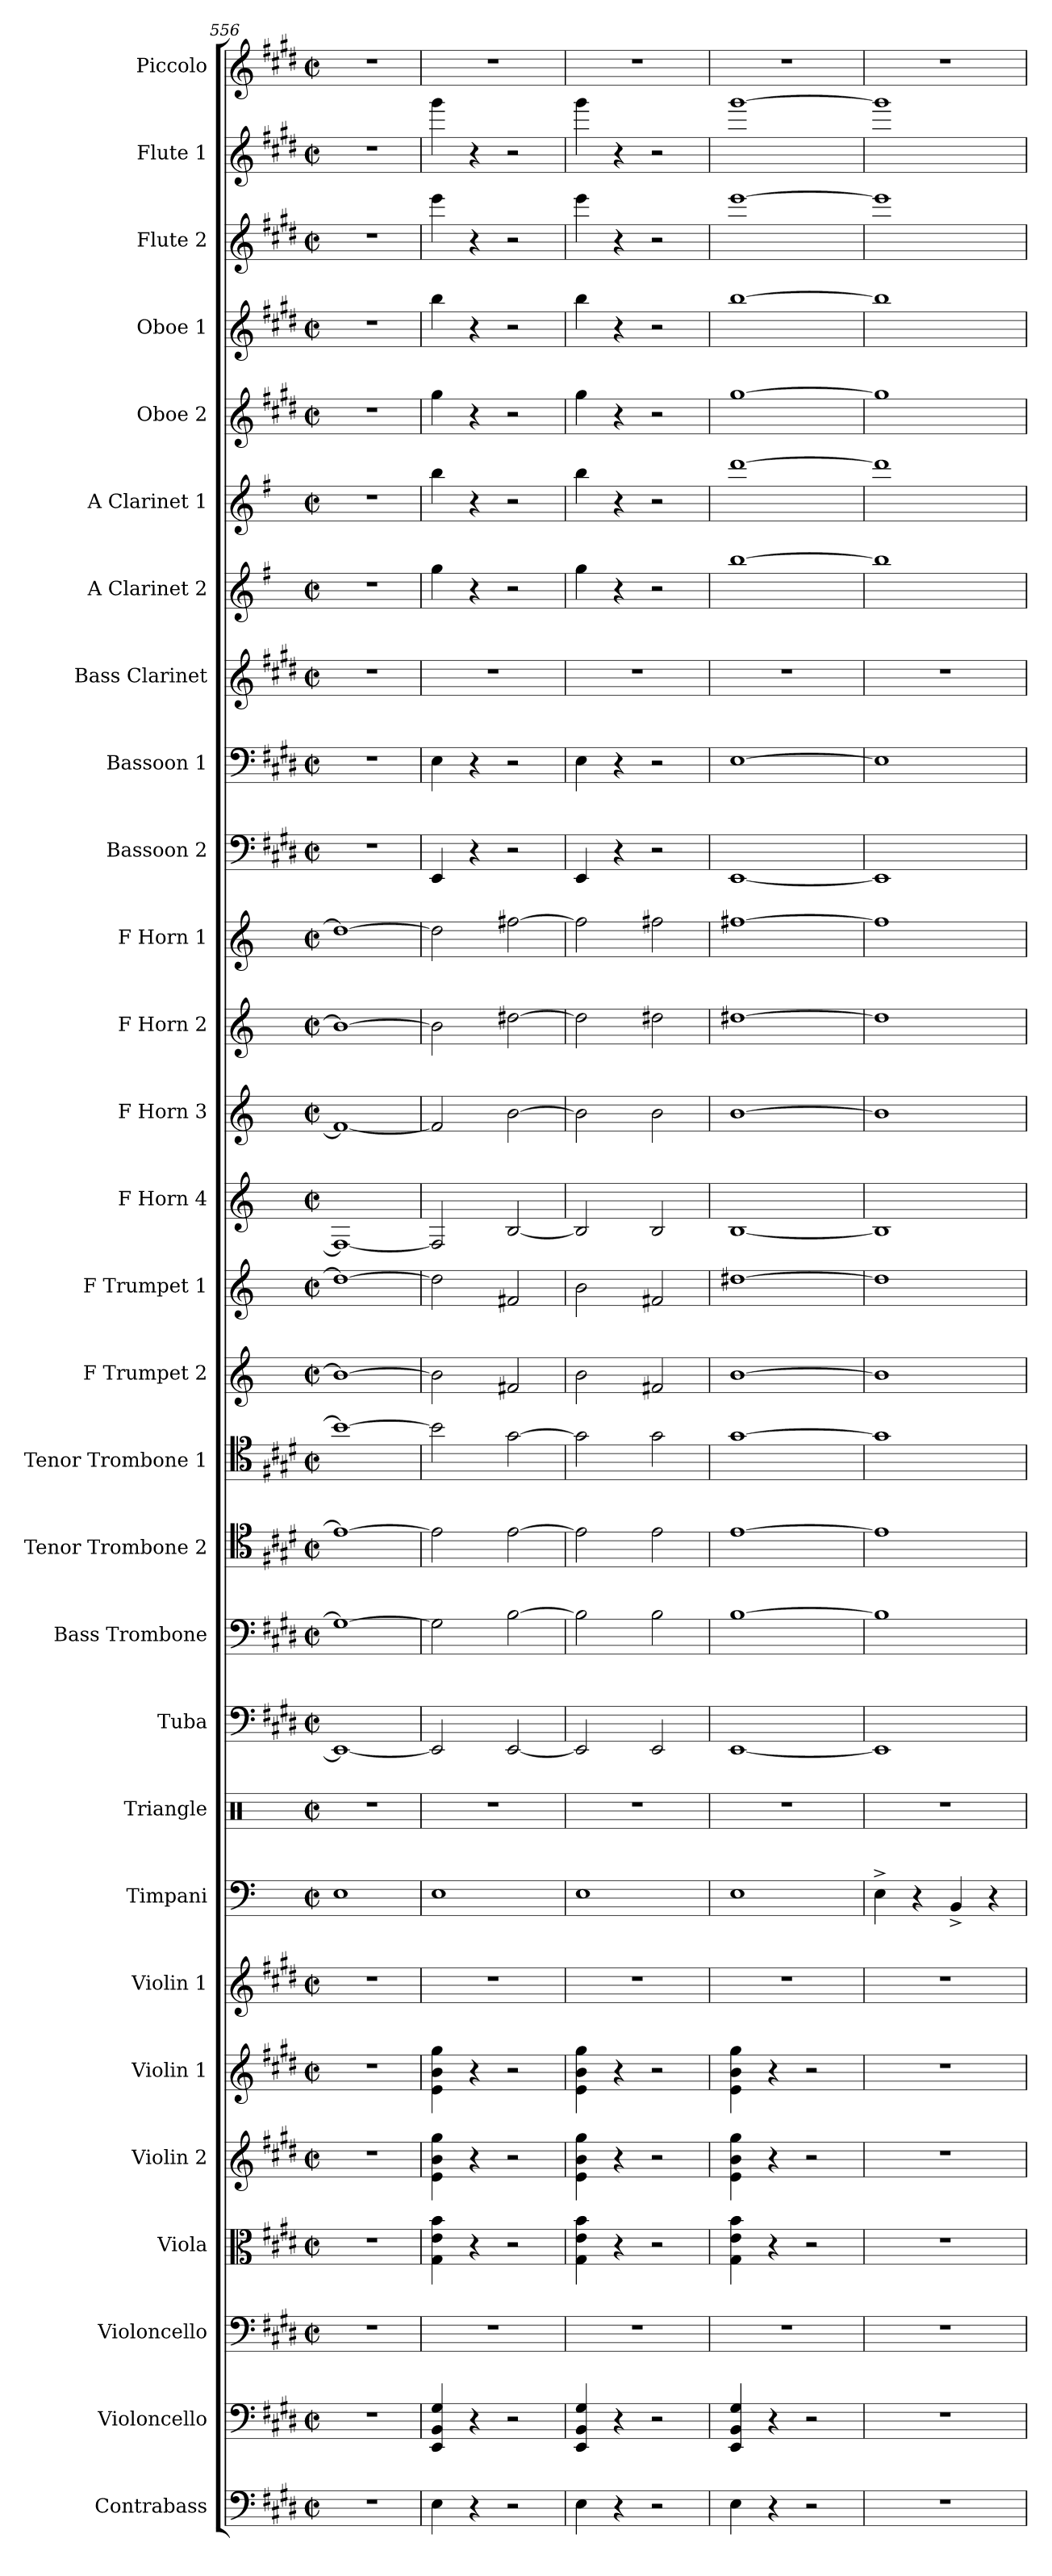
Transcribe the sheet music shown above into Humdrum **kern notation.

**kern	**dynam	**kern	**dynam	**kern	**kern	**dynam	**kern	**dynam	**kern	**dynam	**kern	**kern	**dynam	**kern	**kern	**dynam	**kern	**dynam	**kern	**dynam	**kern	**dynam	**kern	**dynam	**kern	**dynam	**kern	**dynam	**kern	**dynam	**kern	**dynam	**kern	**dynam	**kern	**dynam	**kern	**dynam	**kern	**kern	**dynam	**kern	**dynam	**kern	**dynam	**kern	**dynam	**kern	**dynam	**kern	**dynam	**kern
*part29	*part29	*part28	*part28	*part27	*part26	*part26	*part25	*part25	*part24	*part24	*part23	*part22	*part22	*part21	*part20	*part20	*part19	*part19	*part18	*part18	*part17	*part17	*part16	*part16	*part15	*part15	*part14	*part14	*part13	*part13	*part12	*part12	*part11	*part11	*part10	*part10	*part9	*part9	*part8	*part7	*part7	*part6	*part6	*part5	*part5	*part4	*part4	*part3	*part3	*part2	*part2	*part1
*staff29	*staff29	*staff28	*staff28	*staff27	*staff26	*staff26	*staff25	*staff25	*staff24	*staff24	*staff23	*staff22	*staff22	*staff21	*staff20	*staff20	*staff19	*staff19	*staff18	*staff18	*staff17	*staff17	*staff16	*staff16	*staff15	*staff15	*staff14	*staff14	*staff13	*staff13	*staff12	*staff12	*staff11	*staff11	*staff10	*staff10	*staff9	*staff9	*staff8	*staff7	*staff7	*staff6	*staff6	*staff5	*staff5	*staff4	*staff4	*staff3	*staff3	*staff2	*staff2	*staff1
*I"Contrabass	*	*I"Violoncello	*	*I"Violoncello	*I"Viola	*	*I"Violin 2	*	*I"Violin 1	*	*I"Violin 1	*I"Timpani	*	*I"Triangle	*I"Tuba	*	*I"Bass Trombone	*	*I"Tenor Trombone 2	*	*I"Tenor Trombone 1	*	*I"F Trumpet 2	*	*I"F Trumpet 1	*	*I"F Horn 4	*	*I"F Horn 3	*	*I"F Horn 2	*	*I"F Horn 1	*	*I"Bassoon 2	*	*I"Bassoon 1	*	*I"Bass Clarinet	*I"A Clarinet 2	*	*I"A Clarinet 1	*	*I"Oboe 2	*	*I"Oboe 1	*	*I"Flute 2	*	*I"Flute 1	*	*I"Piccolo
*I'Cb	*	*I'Vc	*	*I'Vc	*I'Vla	*	*I'Vln 2	*	*I'Vln 1	*	*I'Vln 1	*I'Timp	*	*I'Trgl	*I'Tba	*	*I'B.Tbn	*	*I'Tbn 2	*	*I'Tbn 1	*	*I'Tpt 2	*	*I'Tpt 1	*	*I'Hn 4	*	*I'Hn 3	*	*I'Hn 2	*	*I'Hn 1	*	*I'Bsn 2	*	*I'Bsn 1	*	*I'B.Cl	*I'Cl 2	*	*I'Cl 1	*	*I'Ob 2	*	*I'Ob 1	*	*I'Fl 2	*	*I'Fl 1	*	*I'Picc
*clefF4	*	*clefF4	*	*clefF4	*clefC3	*	*clefG2	*	*clefG2	*	*clefG2	*clefF4	*	*clefX	*clefF4	*	*clefF4	*	*clefC4	*	*clefC4	*	*clefG2	*	*clefG2	*	*clefG2	*	*clefG2	*	*clefG2	*	*clefG2	*	*clefF4	*	*clefF4	*	*clefG2	*clefG2	*	*clefG2	*	*clefG2	*	*clefG2	*	*clefG2	*	*clefG2	*	*clefG2
*ITrd7c12	*	*	*	*	*	*	*	*	*	*	*	*	*	*	*	*	*	*	*	*	*	*	*ITrd-3c-5	*	*ITrd-3c-5	*	*ITrd4c7	*	*ITrd4c7	*	*ITrd4c7	*	*ITrd4c7	*	*	*	*	*	*ITrd8c14	*ITrd2c3	*	*ITrd2c3	*	*	*	*	*	*	*	*	*	*ITrd-7c-12
*k[f#c#g#d#]	*	*k[f#c#g#d#]	*	*k[f#c#g#d#]	*k[f#c#g#d#]	*	*k[f#c#g#d#]	*	*k[f#c#g#d#]	*	*k[f#c#g#d#]	*k[]	*	*k[]	*k[f#c#g#d#]	*	*k[f#c#g#d#]	*	*k[f#c#g#d#]	*	*k[f#c#g#d#]	*	*k[b-]	*	*k[b-]	*	*k[b-]	*	*k[b-]	*	*k[b-]	*	*k[b-]	*	*k[f#c#g#d#]	*	*k[f#c#g#d#]	*	*k[f#c#g#d#]	*k[f#c#g#d#]	*	*k[f#c#g#d#]	*	*k[f#c#g#d#]	*	*k[f#c#g#d#]	*	*k[f#c#g#d#]	*	*k[f#c#g#d#]	*	*k[f#c#g#d#]
*M2/2	*	*M2/2	*	*M2/2	*M2/2	*	*M2/2	*	*M2/2	*	*M2/2	*M2/2	*	*M2/2	*M2/2	*	*M2/2	*	*M2/2	*	*M2/2	*	*M2/2	*	*M2/2	*	*M2/2	*	*M2/2	*	*M2/2	*	*M2/2	*	*M2/2	*	*M2/2	*	*M2/2	*M2/2	*	*M2/2	*	*M2/2	*	*M2/2	*	*M2/2	*	*M2/2	*	*M2/2
*met(c|)	*	*met(c|)	*	*met(c|)	*met(c|)	*	*met(c|)	*	*met(c|)	*	*met(c|)	*met(c|)	*	*met(c|)	*met(c|)	*	*met(c|)	*	*met(c|)	*	*met(c|)	*	*met(c|)	*	*met(c|)	*	*met(c|)	*	*met(c|)	*	*met(c|)	*	*met(c|)	*	*met(c|)	*	*met(c|)	*	*met(c|)	*met(c|)	*	*met(c|)	*	*met(c|)	*	*met(c|)	*	*met(c|)	*	*met(c|)	*	*met(c|)
=556	=556	=556	=556	=556	=556	=556	=556	=556	=556	=556	=556	=556	=556	=556	=556	=556	=556	=556	=556	=556	=556	=556	=556	=556	=556	=556	=556	=556	=556	=556	=556	=556	=556	=556	=556	=556	=556	=556	=556	=556	=556	=556	=556	=556	=556	=556	=556	=556	=556	=556	=556	=556
1r	.	1r	.	1r	1r	.	1r	.	1r	.	1r	1E	.	1r	1EE_	.	1G#_	.	1e_	.	1b_	.	1ee_	.	1gg#_	.	1BB_	.	1B_	.	1e_	.	1g#_	.	1r	.	1r	.	1r	1r	.	1r	.	1r	.	1r	.	1r	.	1r	.	1r
=557	=557	=557	=557	=557	=557	=557	=557	=557	=557	=557	=557	=557	=557	=557	=557	=557	=557	=557	=557	=557	=557	=557	=557	=557	=557	=557	=557	=557	=557	=557	=557	=557	=557	=557	=557	=557	=557	=557	=557	=557	=557	=557	=557	=557	=557	=557	=557	=557	=557	=557	=557	=557
4EE\	.	4EE/ 4BB/ 4G#/	.	1r	4G#\ 4e\ 4b\	.	4e\ 4b\ 4gg#\	.	4e\ 4b\ 4gg#\	.	1r	1E	.	1r	2EE/]	.	2G#\]	.	2e\]	.	2b\]	.	2ee\]	.	2gg#\]	.	2BB/]	.	2B/]	.	2e\]	.	2g#\]	.	4EE/	.	4E\	.	1r	4ee\	.	4gg#\	.	4gg#\	.	4bb\	.	4eee\	.	4ggg#\	.	1r
4r	.	4r	.	.	4r	.	4r	.	4r	.	.	.	.	.	.	.	.	.	.	.	.	.	.	.	.	.	.	.	.	.	.	.	.	.	4r	.	4r	.	.	4r	.	4r	.	4r	.	4r	.	4r	.	4r	.	.
2r	.	2r	.	.	2r	.	2r	.	2r	.	.	.	.	.	[2EE/	.	[2B\	.	[2e\	.	[2g#\	.	2bn/	.	2bn/	.	[2E/	.	[2e\	.	[2g#X\	.	[2bn\	.	2r	.	2r	.	.	2r	.	2r	.	2r	.	2r	.	2r	.	2r	.	.
=558	=558	=558	=558	=558	=558	=558	=558	=558	=558	=558	=558	=558	=558	=558	=558	=558	=558	=558	=558	=558	=558	=558	=558	=558	=558	=558	=558	=558	=558	=558	=558	=558	=558	=558	=558	=558	=558	=558	=558	=558	=558	=558	=558	=558	=558	=558	=558	=558	=558	=558	=558	=558
!	!LO:DY:b	!	!	!	!	!	!	!	!	!	!	!	!	!	!	!	!	!	!	!	!	!	!	!	!	!	!	!	!	!	!	!	!	!	!	!	!	!	!	!	!	!	!	!	!	!	!	!	!	!	!	!
!	!LO:DY:n=1:b	!	!LO:DY:b	!	!	!	!	!	!	!	!	!	!	!	!	!	!	!	!	!	!	!	!	!	!	!	!	!	!	!	!	!	!	!	!	!	!	!	!	!	!	!	!	!	!	!	!	!	!	!	!	!
!	!	!	!LO:DY:n=1:b	!	!	!LO:DY:b	!	!	!	!	!	!	!	!	!	!	!	!	!	!	!	!	!	!	!	!	!	!	!	!	!	!	!	!	!	!	!	!	!	!	!	!	!	!	!	!	!	!	!	!	!	!
!	!	!	!	!	!	!LO:DY:n=1:b	!	!LO:DY:b	!	!	!	!	!	!	!	!	!	!	!	!	!	!	!	!	!	!	!	!	!	!	!	!	!	!	!	!	!	!	!	!	!	!	!	!	!	!	!	!	!	!	!	!
!	!	!	!	!	!	!	!	!LO:DY:n=1:b	!	!LO:DY:b	!	!	!	!	!	!	!	!	!	!	!	!	!	!	!	!	!	!	!	!	!	!	!	!	!	!	!	!	!	!	!	!	!	!	!	!	!	!	!	!	!	!
!	!	!	!	!	!	!	!	!	!	!LO:DY:n=1:b	!	!	!LO:DY:b	!	!	!	!	!	!	!	!	!	!	!	!	!	!	!	!	!	!	!	!	!	!	!	!	!	!	!	!	!	!	!	!	!	!	!	!	!	!	!
!	!	!	!	!	!	!	!	!	!	!	!	!	!LO:DY:n=1:b	!	!	!LO:DY:b	!	!	!	!	!	!	!	!	!	!	!	!	!	!	!	!	!	!	!	!	!	!	!	!	!	!	!	!	!	!	!	!	!	!	!	!
!	!	!	!	!	!	!	!	!	!	!	!	!	!	!	!	!LO:DY:n=1:b	!	!LO:DY:b	!	!	!	!	!	!	!	!	!	!	!	!	!	!	!	!	!	!	!	!	!	!	!	!	!	!	!	!	!	!	!	!	!	!
!	!	!	!	!	!	!	!	!	!	!	!	!	!	!	!	!	!	!LO:DY:n=1:b	!	!LO:DY:b	!	!	!	!	!	!	!	!	!	!	!	!	!	!	!	!	!	!	!	!	!	!	!	!	!	!	!	!	!	!	!	!
!	!	!	!	!	!	!	!	!	!	!	!	!	!	!	!	!	!	!	!	!LO:DY:n=1:b	!	!LO:DY:b	!	!	!	!	!	!	!	!	!	!	!	!	!	!	!	!	!	!	!	!	!	!	!	!	!	!	!	!	!	!
!	!	!	!	!	!	!	!	!	!	!	!	!	!	!	!	!	!	!	!	!	!	!LO:DY:n=1:b	!	!LO:DY:b	!	!	!	!	!	!	!	!	!	!	!	!	!	!	!	!	!	!	!	!	!	!	!	!	!	!	!	!
!	!	!	!	!	!	!	!	!	!	!	!	!	!	!	!	!	!	!	!	!	!	!	!	!LO:DY:n=1:b	!	!LO:DY:b	!	!	!	!	!	!	!	!	!	!	!	!	!	!	!	!	!	!	!	!	!	!	!	!	!	!
!	!	!	!	!	!	!	!	!	!	!	!	!	!	!	!	!	!	!	!	!	!	!	!	!	!	!LO:DY:n=1:b	!	!LO:DY:b	!	!	!	!	!	!	!	!	!	!	!	!	!	!	!	!	!	!	!	!	!	!	!	!
!	!	!	!	!	!	!	!	!	!	!	!	!	!	!	!	!	!	!	!	!	!	!	!	!	!	!	!	!LO:DY:n=1:b	!	!LO:DY:b	!	!	!	!	!	!	!	!	!	!	!	!	!	!	!	!	!	!	!	!	!	!
!	!	!	!	!	!	!	!	!	!	!	!	!	!	!	!	!	!	!	!	!	!	!	!	!	!	!	!	!	!	!LO:DY:n=1:b	!	!LO:DY:b	!	!	!	!	!	!	!	!	!	!	!	!	!	!	!	!	!	!	!	!
!	!	!	!	!	!	!	!	!	!	!	!	!	!	!	!	!	!	!	!	!	!	!	!	!	!	!	!	!	!	!	!	!LO:DY:n=1:b	!	!LO:DY:b	!	!	!	!	!	!	!	!	!	!	!	!	!	!	!	!	!	!
!	!	!	!	!	!	!	!	!	!	!	!	!	!	!	!	!	!	!	!	!	!	!	!	!	!	!	!	!	!	!	!	!	!	!LO:DY:n=1:b	!	!LO:DY:b	!	!	!	!	!	!	!	!	!	!	!	!	!	!	!	!
!	!	!	!	!	!	!	!	!	!	!	!	!	!	!	!	!	!	!	!	!	!	!	!	!	!	!	!	!	!	!	!	!	!	!	!	!LO:DY:n=1:b	!	!LO:DY:b	!	!	!	!	!	!	!	!	!	!	!	!	!	!
!	!	!	!	!	!	!	!	!	!	!	!	!	!	!	!	!	!	!	!	!	!	!	!	!	!	!	!	!	!	!	!	!	!	!	!	!	!	!LO:DY:n=1:b	!	!	!LO:DY:b	!	!	!	!	!	!	!	!	!	!	!
!	!	!	!	!	!	!	!	!	!	!	!	!	!	!	!	!	!	!	!	!	!	!	!	!	!	!	!	!	!	!	!	!	!	!	!	!	!	!	!	!	!LO:DY:n=1:b	!	!LO:DY:b	!	!	!	!	!	!	!	!	!
!	!	!	!	!	!	!	!	!	!	!	!	!	!	!	!	!	!	!	!	!	!	!	!	!	!	!	!	!	!	!	!	!	!	!	!	!	!	!	!	!	!	!	!LO:DY:n=1:b	!	!LO:DY:b	!	!	!	!	!	!	!
!	!	!	!	!	!	!	!	!	!	!	!	!	!	!	!	!	!	!	!	!	!	!	!	!	!	!	!	!	!	!	!	!	!	!	!	!	!	!	!	!	!	!	!	!	!LO:DY:n=1:b	!	!LO:DY:b	!	!	!	!	!
!	!	!	!	!	!	!	!	!	!	!	!	!	!	!	!	!	!	!	!	!	!	!	!	!	!	!	!	!	!	!	!	!	!	!	!	!	!	!	!	!	!	!	!	!	!	!	!LO:DY:n=1:b	!	!LO:DY:b	!	!	!
!	!	!	!	!	!	!	!	!	!	!	!	!	!	!	!	!	!	!	!	!	!	!	!	!	!	!	!	!	!	!	!	!	!	!	!	!	!	!	!	!	!	!	!	!	!	!	!	!	!LO:DY:n=1:b	!	!LO:DY:b	!
!	!	!	!	!	!	!	!	!	!	!	!	!	!	!	!	!	!	!	!	!	!	!	!	!	!	!	!	!	!	!	!	!	!	!	!	!	!	!	!	!	!	!	!	!	!	!	!	!	!	!	!LO:DY:n=1:b	!
4EE\	other-dynamics fff	4EE/ 4BB/ 4G#/	other-dynamics fff	1r	4G#\ 4e\ 4b\	other-dynamics fff	4e\ 4b\ 4gg#\	other-dynamics fff	4e\ 4b\ 4gg#\	other-dynamics fff	1r	1E	other-dynamics fff	1r	2EE/]	other-dynamics fff	2B\]	other-dynamics fff	2e\]	other-dynamics fff	2g#\]	other-dynamics fff	2ee\	other-dynamics fff	2ee\	other-dynamics fff	2E/]	other-dynamics fff	2e\]	other-dynamics fff	2g#\]	other-dynamics fff	2b\]	other-dynamics fff	4EE/	other-dynamics fff	4E\	other-dynamics fff	1r	4ee\	other-dynamics fff	4gg#\	other-dynamics fff	4gg#\	other-dynamics fff	4bb\	other-dynamics fff	4eee\	other-dynamics fff	4ggg#\	other-dynamics fff	1r
4r	.	4r	.	.	4r	.	4r	.	4r	.	.	.	.	.	.	.	.	.	.	.	.	.	.	.	.	.	.	.	.	.	.	.	.	.	4r	.	4r	.	.	4r	.	4r	.	4r	.	4r	.	4r	.	4r	.	.
2r	.	2r	.	.	2r	.	2r	.	2r	.	.	.	.	.	2EE/	.	2B\	.	2e\	.	2g#\	.	2bn/	.	2bn/	.	2E/	.	2e\	.	2g#X\	.	2bn\	.	2r	.	2r	.	.	2r	.	2r	.	2r	.	2r	.	2r	.	2r	.	.
=559	=559	=559	=559	=559	=559	=559	=559	=559	=559	=559	=559	=559	=559	=559	=559	=559	=559	=559	=559	=559	=559	=559	=559	=559	=559	=559	=559	=559	=559	=559	=559	=559	=559	=559	=559	=559	=559	=559	=559	=559	=559	=559	=559	=559	=559	=559	=559	=559	=559	=559	=559	=559
4EE\	.	4EE/ 4BB/ 4G#/	.	1r	4G#\ 4e\ 4b\	.	4e\ 4b\ 4gg#\	.	4e\ 4b\ 4gg#\	.	1r	1E	.	1r	[1EE	.	[1B	.	[1e	.	[1g#	.	[1ee	.	[1gg#X	.	[1E	.	[1e	.	[1g#X	.	[1bn	.	[1EE	.	[1E	.	1r	[1gg#	.	[1bb	.	[1gg#	.	[1bb	.	[1eee	.	[1ggg#	.	1r
4r	.	4r	.	.	4r	.	4r	.	4r	.	.	.	.	.	.	.	.	.	.	.	.	.	.	.	.	.	.	.	.	.	.	.	.	.	.	.	.	.	.	.	.	.	.	.	.	.	.	.	.	.	.	.
2r	.	2r	.	.	2r	.	2r	.	2r	.	.	.	.	.	.	.	.	.	.	.	.	.	.	.	.	.	.	.	.	.	.	.	.	.	.	.	.	.	.	.	.	.	.	.	.	.	.	.	.	.	.	.
=560	=560	=560	=560	=560	=560	=560	=560	=560	=560	=560	=560	=560	=560	=560	=560	=560	=560	=560	=560	=560	=560	=560	=560	=560	=560	=560	=560	=560	=560	=560	=560	=560	=560	=560	=560	=560	=560	=560	=560	=560	=560	=560	=560	=560	=560	=560	=560	=560	=560	=560	=560	=560
1r	.	1r	.	1r	1r	.	1r	.	1r	.	1r	4E^\	.	1r	1EE]	.	1B]	.	1e]	.	1g#]	.	1ee]	.	1gg#]	.	1E]	.	1e]	.	1g#]	.	1b]	.	1EE]	.	1E]	.	1r	1gg#]	.	1bb]	.	1gg#]	.	1bb]	.	1eee]	.	1ggg#]	.	1r
.	.	.	.	.	.	.	.	.	.	.	.	4r	.	.	.	.	.	.	.	.	.	.	.	.	.	.	.	.	.	.	.	.	.	.	.	.	.	.	.	.	.	.	.	.	.	.	.	.	.	.	.	.
.	.	.	.	.	.	.	.	.	.	.	.	4BB^/	.	.	.	.	.	.	.	.	.	.	.	.	.	.	.	.	.	.	.	.	.	.	.	.	.	.	.	.	.	.	.	.	.	.	.	.	.	.	.	.
.	.	.	.	.	.	.	.	.	.	.	.	4r	.	.	.	.	.	.	.	.	.	.	.	.	.	.	.	.	.	.	.	.	.	.	.	.	.	.	.	.	.	.	.	.	.	.	.	.	.	.	.	.
=	=	=	=	=	=	=	=	=	=	=	=	=	=	=	=	=	=	=	=	=	=	=	=	=	=	=	=	=	=	=	=	=	=	=	=	=	=	=	=	=	=	=	=	=	=	=	=	=	=	=	=	=
*-	*-	*-	*-	*-	*-	*-	*-	*-	*-	*-	*-	*-	*-	*-	*-	*-	*-	*-	*-	*-	*-	*-	*-	*-	*-	*-	*-	*-	*-	*-	*-	*-	*-	*-	*-	*-	*-	*-	*-	*-	*-	*-	*-	*-	*-	*-	*-	*-	*-	*-	*-	*-
